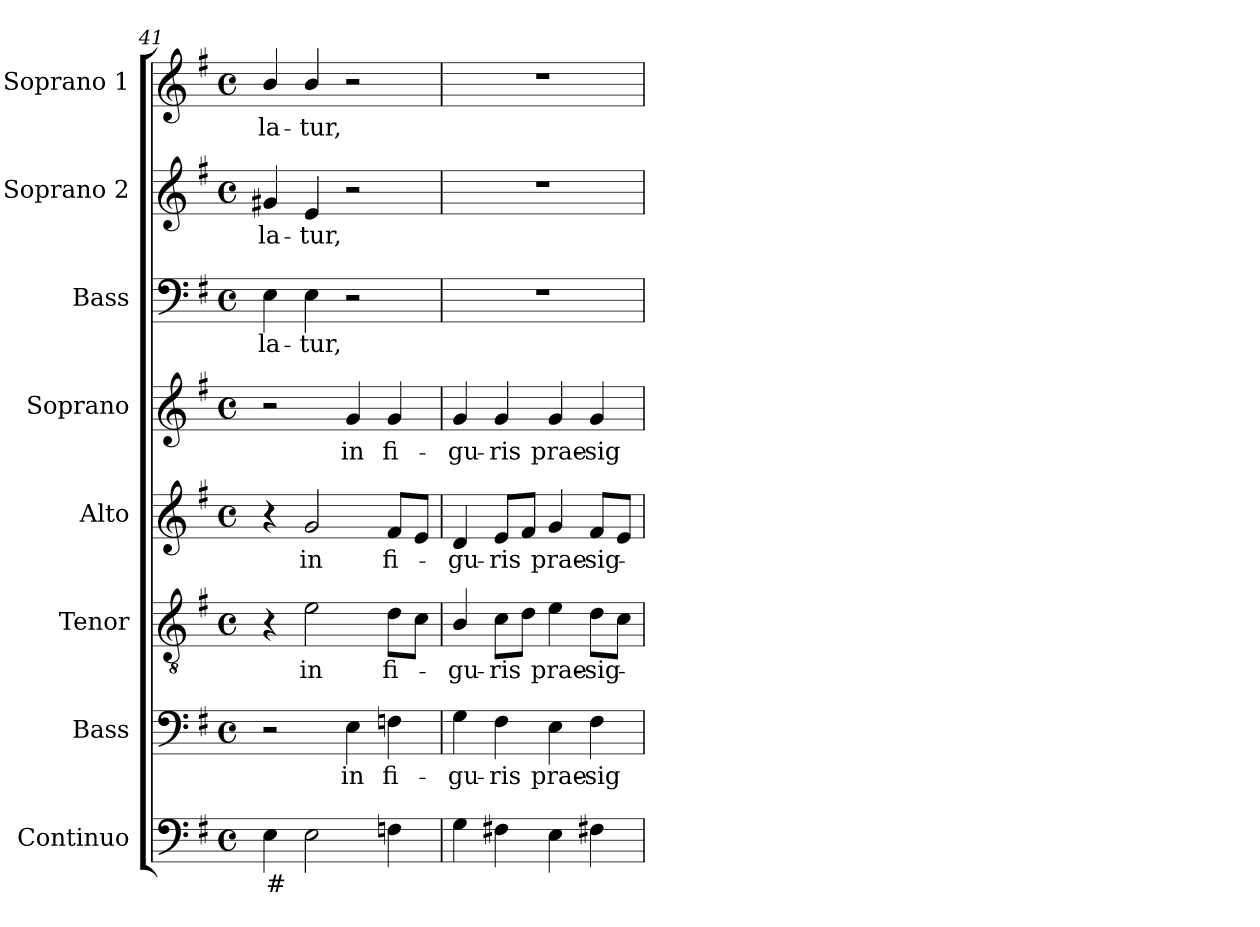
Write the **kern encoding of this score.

**kern	**text	**kern	**text	**kern	**text	**kern	**text	**kern	**text	**kern	**text	**kern	**text	**kern	**text
*part8	*part8	*part7	*part7	*part6	*part6	*part5	*part5	*part4	*part4	*part3	*part3	*part2	*part2	*part1	*part1
*staff8	*staff8	*staff7	*staff7	*staff6	*staff6	*staff5	*staff5	*staff4	*staff4	*staff3	*staff3	*staff2	*staff2	*staff1	*staff1
*I"Continuo	*	*I"Bass	*	*I"Tenor	*	*I"Alto	*	*I"Soprano	*	*I"Bass	*	*I"Soprano 2	*	*I"Soprano 1	*
*I'Cont.	*	*I'B.	*	*I'T.	*	*I'A.	*	*I'S.	*	*I'B.	*	*I'S2.	*	*I'S1.	*
*clefF4	*	*clefF4	*	*clefGv2	*	*clefG2	*	*clefG2	*	*clefF4	*	*clefG2	*	*clefG2	*
*	*	*	*	*ITrd7c12	*	*	*	*	*	*	*	*	*	*	*
*k[f#]	*	*k[f#]	*	*k[f#]	*	*k[f#]	*	*k[f#]	*	*k[f#]	*	*k[f#]	*	*k[f#]	*
*G:	*	*G:	*	*G:	*	*G:	*	*G:	*	*G:	*	*G:	*	*G:	*
*M4/4	*	*M4/4	*	*M4/4	*	*M4/4	*	*M4/4	*	*M4/4	*	*M4/4	*	*M4/4	*
*met(c)	*	*met(c)	*	*met(c)	*	*met(c)	*	*met(c)	*	*met(c)	*	*met(c)	*	*met(c)	*
=41	=41	=41	=41	=41	=41	=41	=41	=41	=41	=41	=41	=41	=41	=41	=41
!	!LO:LY:b:color=#000000	!	!	!	!	!	!	!	!	!	!	!	!	!	!
!	!	!	!	!	!	!	!	!	!	!	!LO:LY:b:color=#000000	!	!	!	!
!	!	!	!	!	!	!	!	!	!	!	!	!	!LO:LY:b:color=#000000	!	!
!	!	!	!	!	!	!	!	!	!	!	!	!	!	!	!LO:LY:b:color=#000000
4Ei\	#	2r	.	4r	.	4r	.	2r	.	4Ei\	-la-	4g#Xi/	-la-	4bi/	-la-
!	!	!	!	!	!LO:LY:b:color=#000000	!	!	!	!	!	!	!	!	!	!
!	!	!	!	!	!	!	!LO:LY:b:color=#000000	!	!	!	!	!	!	!	!
!	!	!	!	!	!	!	!	!	!	!	!LO:LY:b:color=#000000	!	!	!	!
!	!	!	!	!	!	!	!	!	!	!	!	!	!LO:LY:b:color=#000000	!	!
!	!	!	!	!	!	!	!	!	!	!	!	!	!	!	!LO:LY:b:color=#000000
2Ei\	.	.	.	2Ei\	in	2gi/	in	.	.	4Ei\	-tur,	4ei/	-tur,	4bi/	-tur,
!	!	!	!LO:LY:b:color=#000000	!	!	!	!	!	!	!	!	!	!	!	!
!	!	!	!	!	!	!	!	!	!LO:LY:b:color=#000000	!	!	!	!	!	!
.	.	4Ei\	in	.	.	.	.	4gi/	in	2r	.	2r	.	2r	.
!	!	!	!LO:LY:b:color=#000000	!	!	!	!	!	!	!	!	!	!	!	!
!	!	!	!	!	!LO:LY:b:color=#000000	!	!	!	!	!	!	!	!	!	!
!	!	!	!	!	!	!	!LO:LY:b:color=#000000	!	!	!	!	!	!	!	!
!	!	!	!	!	!	!	!	!	!LO:LY:b:color=#000000	!	!	!	!	!	!
4Fni\	.	4Fi\	fi-	8Di\L	fi-	8f#i/L	fi-	4gi/	fi-	.	.	.	.	.	.
.	.	.	.	8Ci\J	.	8ei/J	.	.	.	.	.	.	.	.	.
!!LO:PB:g=z
=42	=42	=42	=42	=42	=42	=42	=42	=42	=42	=42	=42	=42	=42	=42	=42
!	!	!	!LO:LY:b:color=#000000	!	!	!	!	!	!	!	!	!	!	!	!
!	!	!	!	!	!LO:LY:b:color=#000000	!	!	!	!	!	!	!	!	!	!
!	!	!	!	!	!	!	!LO:LY:b:color=#000000	!	!	!	!	!	!	!	!
!	!	!	!	!	!	!	!	!	!LO:LY:b:color=#000000	!	!	!	!	!	!
4Gi\	.	4Gi\	-gu-	4BBi/	-gu-	4di/	-gu-	4gi/	-gu-	1r	.	1r	.	1r	.
!	!	!	!LO:LY:b:color=#000000	!	!	!	!	!	!	!	!	!	!	!	!
!	!	!	!	!	!LO:LY:b:color=#000000	!	!	!	!	!	!	!	!	!	!
!	!	!	!	!	!	!	!LO:LY:b:color=#000000	!	!	!	!	!	!	!	!
!	!	!	!	!	!	!	!	!	!LO:LY:b:color=#000000	!	!	!	!	!	!
4F#Xi\	.	4F#i\	-ris	8Ci\L	-ris	8ei/L	-ris	4gi/	-ris	.	.	.	.	.	.
.	.	.	.	8Di\J	.	8f#i/J	.	.	.	.	.	.	.	.	.
!	!	!	!LO:LY:b:color=#000000	!	!	!	!	!	!	!	!	!	!	!	!
!	!	!	!	!	!LO:LY:b:color=#000000	!	!	!	!	!	!	!	!	!	!
!	!	!	!	!	!	!	!LO:LY:b:color=#000000	!	!	!	!	!	!	!	!
!	!	!	!	!	!	!	!	!	!LO:LY:b:color=#000000	!	!	!	!	!	!
4Ei\	.	4Ei\	prae-	4Ei\	prae-	4gi/	prae-	4gi/	prae-	.	.	.	.	.	.
!	!	!	!LO:LY:b:color=#000000	!	!	!	!	!	!	!	!	!	!	!	!
!	!	!	!	!	!LO:LY:b:color=#000000	!	!	!	!	!	!	!	!	!	!
!	!	!	!	!	!	!	!LO:LY:b:color=#000000	!	!	!	!	!	!	!	!
!	!	!	!	!	!	!	!	!	!LO:LY:b:color=#000000	!	!	!	!	!	!
4F#Xi\	.	4F#i\	-sig-	8Di\L	-sig-	8f#i/L	-sig-	4gi/	-sig-	.	.	.	.	.	.
.	.	.	.	8Ci\J	.	8ei/J	.	.	.	.	.	.	.	.	.
=	=	=	=	=	=	=	=	=	=	=	=	=	=	=	=
*-	*-	*-	*-	*-	*-	*-	*-	*-	*-	*-	*-	*-	*-	*-	*-
